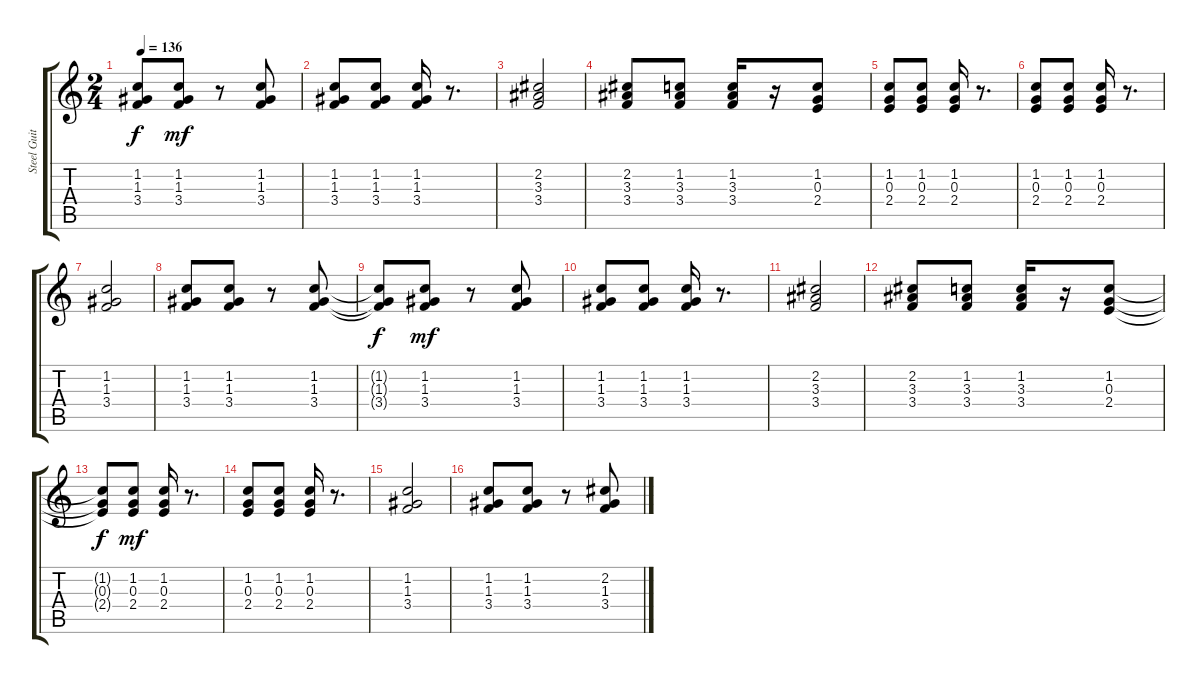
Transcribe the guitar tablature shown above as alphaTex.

\track ("Steel Guitar" "Steel Guit") {instrument acousticguitarsteel}
\staff {score tabs}
\tuning (E4 B3 G3 D3 A2 E2) {hide}
\ts (2 4)
\tempo 136
\clef g2
\ks c
(1.2{t} 1.3{t} 3.4{t}).8{dy f} (1.2 1.3 3.4).8{dy mf} r.8 (1.2 1.3 3.4).8 |
(1.2 1.3 3.4).8 (1.2 1.3 3.4).8 (1.2 1.3 3.4).16 r.8{d} |
(2.2 3.3 3.4).2 |
(2.2 3.3 3.4).8 (1.2 3.3 3.4).8 (1.2 3.3 3.4).16 r.16 (1.2 0.3 2.4).8 |
(1.2 0.3 2.4).8 (1.2 0.3 2.4).8 (1.2 0.3 2.4).16 r.8{d} |
(1.2 0.3 2.4).8 (1.2 0.3 2.4).8 (1.2 0.3 2.4).16 r.8{d} |
(1.2 1.3 3.4).2 |
(1.2 1.3 3.4).8 (1.2 1.3 3.4).8 r.8 (1.2 1.3 3.4).8 |
(1.2{t} 1.3{t} 3.4{t}).8{dy f} (1.2 1.3 3.4).8{dy mf} r.8 (1.2 1.3 3.4).8 |
(1.2 1.3 3.4).8 (1.2 1.3 3.4).8 (1.2 1.3 3.4).16 r.8{d} |
(2.2 3.3 3.4).2 |
(2.2 3.3 3.4).8 (1.2 3.3 3.4).8 (1.2 3.3 3.4).16 r.16 (1.2 0.3 2.4).8 |
(1.2{t} 0.3{t} 2.4{t}).8{dy f} (1.2 0.3 2.4).8{dy mf} (1.2 0.3 2.4).16 r.8{d} |
(1.2 0.3 2.4).8 (1.2 0.3 2.4).8 (1.2 0.3 2.4).16 r.8{d} |
(1.2 1.3 3.4).2 |
(1.2 1.3 3.4).8 (1.2 1.3 3.4).8 r.8 (2.2 1.3 3.4).8
